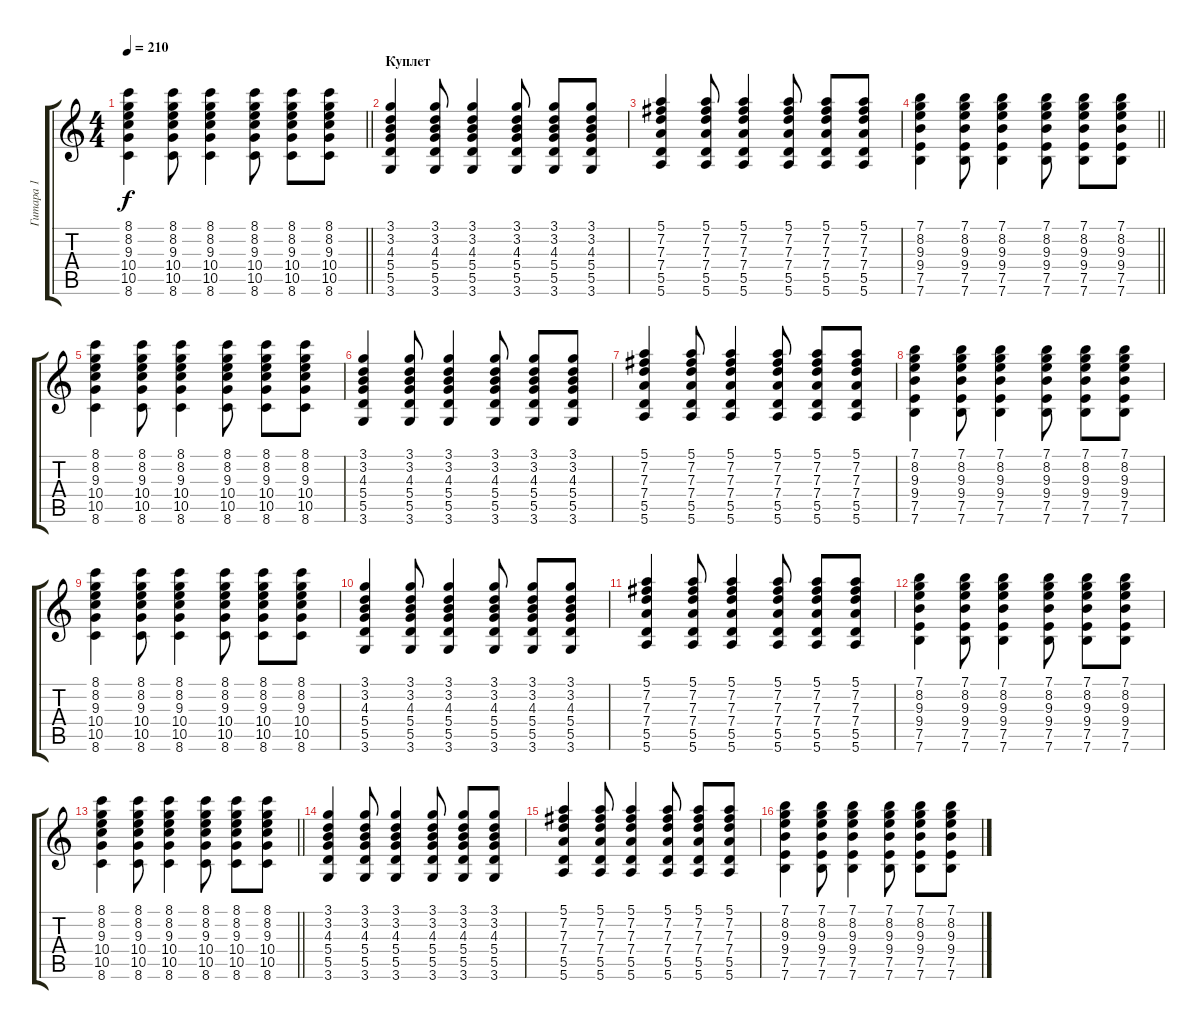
\track ("Гитара 1" "Гитара 1") {instrument electricguitarjazz}
\staff {score tabs}
\tuning (E4 B3 G3 D3 A2 E2) {hide}
\ts (4 4)
\tempo 210
\clef g2
\barLineRight lightlight
\ks c
(8.1 8.2 9.3 10.4 10.5 8.6).4{dy f} (8.1 8.2 9.3 10.4 10.5 8.6).8 (8.1 8.2 9.3 10.4 10.5 8.6).4 (8.1 8.2 9.3 10.4 10.5 8.6).8 (8.1 8.2 9.3 10.4 10.5 8.6).8 (8.1 8.2 9.3 10.4 10.5 8.6).8 |
\section ("" "Куплет")
(3.1 3.2 4.3 5.4 5.5 3.6).4 (3.1 3.2 4.3 5.4 5.5 3.6).8 (3.1 3.2 4.3 5.4 5.5 3.6).4 (3.1 3.2 4.3 5.4 5.5 3.6).8 (3.1 3.2 4.3 5.4 5.5 3.6).8 (3.1 3.2 4.3 5.4 5.5 3.6).8 |
(5.1 7.2 7.3 7.4 5.5 5.6).4 (5.1 7.2 7.3 7.4 5.5 5.6).8 (5.1 7.2 7.3 7.4 5.5 5.6).4 (5.1 7.2 7.3 7.4 5.5 5.6).8 (5.1 7.2 7.3 7.4 5.5 5.6).8 (5.1 7.2 7.3 7.4 5.5 5.6).8 |
\barLineRight lightlight
(7.1 8.2 9.3 9.4 7.5 7.6).4 (7.1 8.2 9.3 9.4 7.5 7.6).8 (7.1 8.2 9.3 9.4 7.5 7.6).4 (7.1 8.2 9.3 9.4 7.5 7.6).8 (7.1 8.2 9.3 9.4 7.5 7.6).8 (7.1 8.2 9.3 9.4 7.5 7.6).8 |
(8.1 8.2 9.3 10.4 10.5 8.6).4 (8.1 8.2 9.3 10.4 10.5 8.6).8 (8.1 8.2 9.3 10.4 10.5 8.6).4 (8.1 8.2 9.3 10.4 10.5 8.6).8 (8.1 8.2 9.3 10.4 10.5 8.6).8 (8.1 8.2 9.3 10.4 10.5 8.6).8 |
(3.1 3.2 4.3 5.4 5.5 3.6).4 (3.1 3.2 4.3 5.4 5.5 3.6).8 (3.1 3.2 4.3 5.4 5.5 3.6).4 (3.1 3.2 4.3 5.4 5.5 3.6).8 (3.1 3.2 4.3 5.4 5.5 3.6).8 (3.1 3.2 4.3 5.4 5.5 3.6).8 |
(5.1 7.2 7.3 7.4 5.5 5.6).4 (5.1 7.2 7.3 7.4 5.5 5.6).8 (5.1 7.2 7.3 7.4 5.5 5.6).4 (5.1 7.2 7.3 7.4 5.5 5.6).8 (5.1 7.2 7.3 7.4 5.5 5.6).8 (5.1 7.2 7.3 7.4 5.5 5.6).8 |
(7.1 8.2 9.3 9.4 7.5 7.6).4 (7.1 8.2 9.3 9.4 7.5 7.6).8 (7.1 8.2 9.3 9.4 7.5 7.6).4 (7.1 8.2 9.3 9.4 7.5 7.6).8 (7.1 8.2 9.3 9.4 7.5 7.6).8 (7.1 8.2 9.3 9.4 7.5 7.6).8 |
(8.1 8.2 9.3 10.4 10.5 8.6).4 (8.1 8.2 9.3 10.4 10.5 8.6).8 (8.1 8.2 9.3 10.4 10.5 8.6).4 (8.1 8.2 9.3 10.4 10.5 8.6).8 (8.1 8.2 9.3 10.4 10.5 8.6).8 (8.1 8.2 9.3 10.4 10.5 8.6).8 |
(3.1 3.2 4.3 5.4 5.5 3.6).4 (3.1 3.2 4.3 5.4 5.5 3.6).8 (3.1 3.2 4.3 5.4 5.5 3.6).4 (3.1 3.2 4.3 5.4 5.5 3.6).8 (3.1 3.2 4.3 5.4 5.5 3.6).8 (3.1 3.2 4.3 5.4 5.5 3.6).8 |
(5.1 7.2 7.3 7.4 5.5 5.6).4 (5.1 7.2 7.3 7.4 5.5 5.6).8 (5.1 7.2 7.3 7.4 5.5 5.6).4 (5.1 7.2 7.3 7.4 5.5 5.6).8 (5.1 7.2 7.3 7.4 5.5 5.6).8 (5.1 7.2 7.3 7.4 5.5 5.6).8 |
(7.1 8.2 9.3 9.4 7.5 7.6).4 (7.1 8.2 9.3 9.4 7.5 7.6).8 (7.1 8.2 9.3 9.4 7.5 7.6).4 (7.1 8.2 9.3 9.4 7.5 7.6).8 (7.1 8.2 9.3 9.4 7.5 7.6).8 (7.1 8.2 9.3 9.4 7.5 7.6).8 |
\barLineRight lightlight
(8.1 8.2 9.3 10.4 10.5 8.6).4 (8.1 8.2 9.3 10.4 10.5 8.6).8 (8.1 8.2 9.3 10.4 10.5 8.6).4 (8.1 8.2 9.3 10.4 10.5 8.6).8 (8.1 8.2 9.3 10.4 10.5 8.6).8 (8.1 8.2 9.3 10.4 10.5 8.6).8 |
(3.1 3.2 4.3 5.4 5.5 3.6).4 (3.1 3.2 4.3 5.4 5.5 3.6).8 (3.1 3.2 4.3 5.4 5.5 3.6).4 (3.1 3.2 4.3 5.4 5.5 3.6).8 (3.1 3.2 4.3 5.4 5.5 3.6).8 (3.1 3.2 4.3 5.4 5.5 3.6).8 |
(5.1 7.2 7.3 7.4 5.5 5.6).4 (5.1 7.2 7.3 7.4 5.5 5.6).8 (5.1 7.2 7.3 7.4 5.5 5.6).4 (5.1 7.2 7.3 7.4 5.5 5.6).8 (5.1 7.2 7.3 7.4 5.5 5.6).8 (5.1 7.2 7.3 7.4 5.5 5.6).8 |
(7.1 8.2 9.3 9.4 7.5 7.6).4 (7.1 8.2 9.3 9.4 7.5 7.6).8 (7.1 8.2 9.3 9.4 7.5 7.6).4 (7.1 8.2 9.3 9.4 7.5 7.6).8 (7.1 8.2 9.3 9.4 7.5 7.6).8 (7.1 8.2 9.3 9.4 7.5 7.6).8
